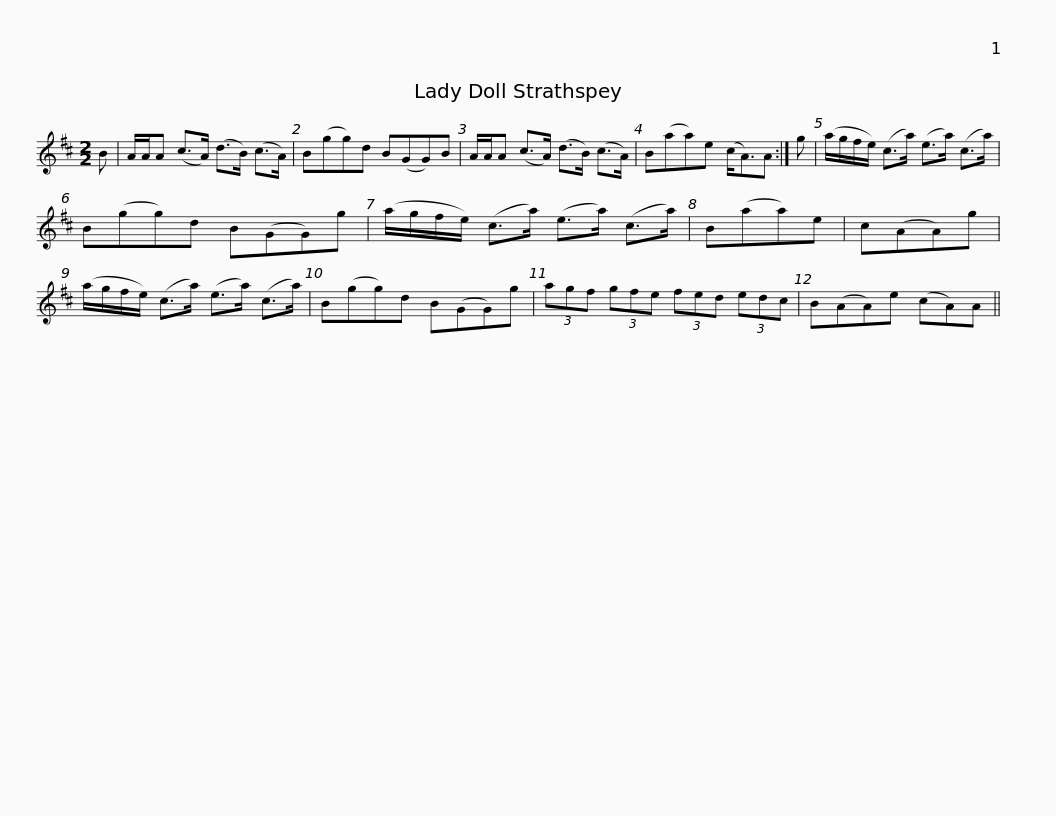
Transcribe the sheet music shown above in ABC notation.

X:1
L:1/8
M:2/2
I:linebreak $
K:D
V:1 treble
V:1
 B | A/A/A (c>A) (d>B) (c>A) | B(gg)d B(GG)B | A/A/A (c>A) (d>B) (c>A) | B(aa)e (c<A)A :| %5
 g |$ (a/g/f/e/) (c>a) (e>a) (c>a) | B(gg)d B(GG)g | (a/g/f/e/) (c>a) (e>a) (c>a) | B(aa)e | %10
 c(AA)g |$ (a/g/f/e/) (c>a) (e>a) (c>a) | B(gg)d B(GG)g | (3agf (3gfe (3fed (3edc | B(AA)e (cA)A || %15
